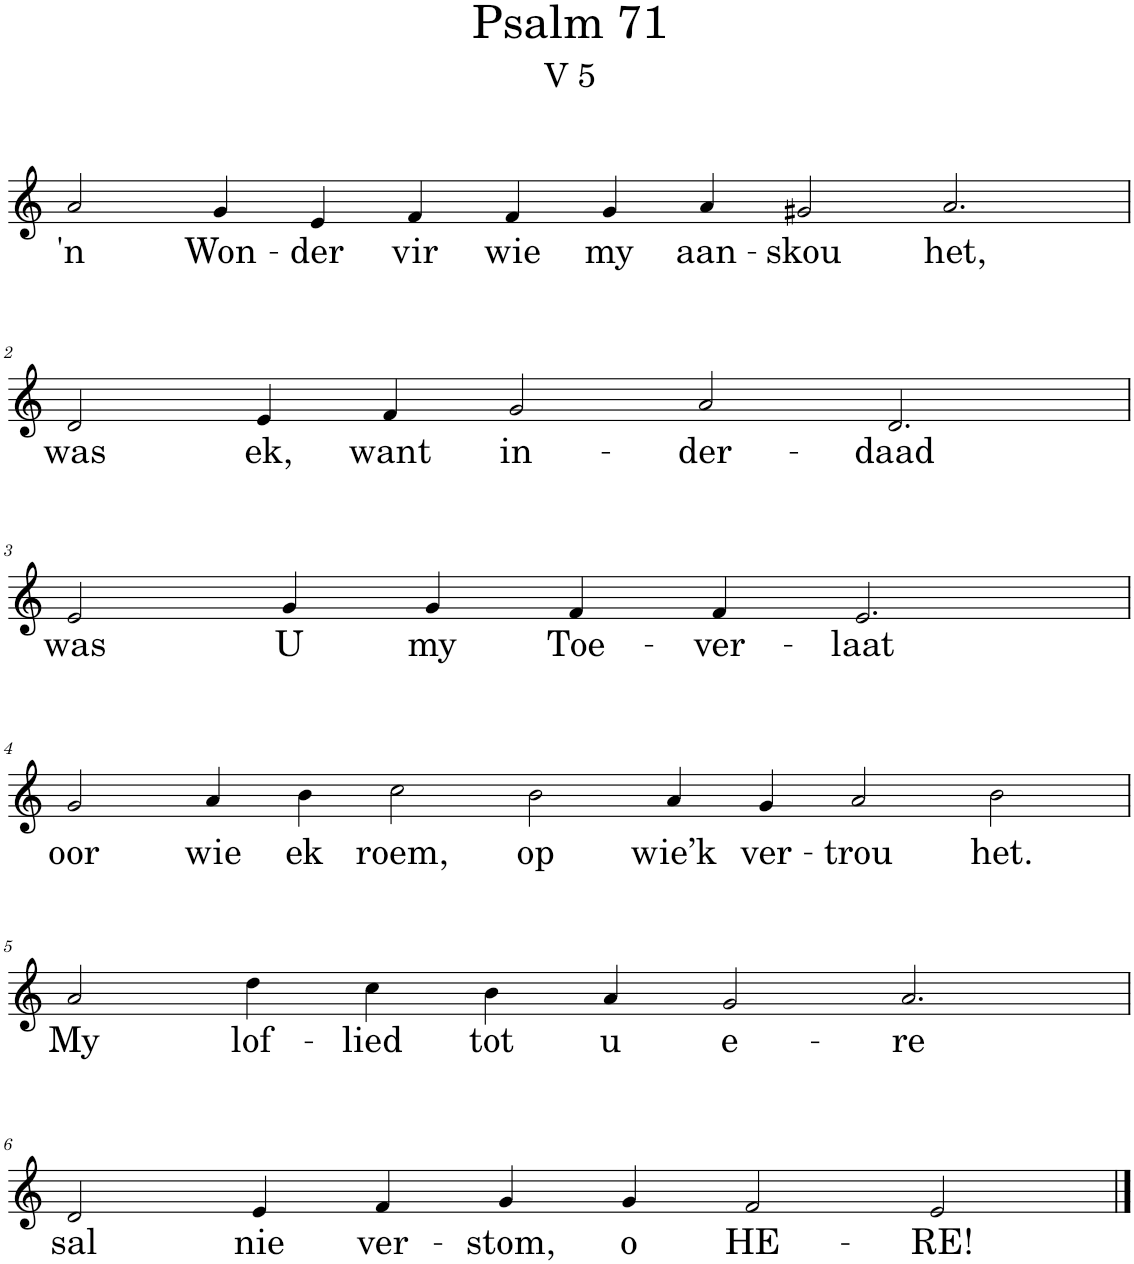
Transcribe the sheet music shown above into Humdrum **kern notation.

**kern	**text
*part1	*part1
*staff1	*staff1
*I"Pipe Organ	*
*I'Org.	*
*clefG2	*
*k[]	*
*M14/4	*
=1	=1
!	!LO:LY:b
2a/	'n
!	!LO:LY:b
4g/	Won-
!	!LO:LY:b
4e/	-der
!	!LO:LY:b
4f/	vir
!	!LO:LY:b
4f/	wie
!	!LO:LY:b
4g/	my
!	!LO:LY:b
4a/	aan-
!	!LO:LY:b
2g#X/	-skou
!	!LO:LY:b
2.a/	het,
!!LO:LB:g=z
=2	=2
*M12/4	*
!	!LO:LY:b
2d/	was
!	!LO:LY:b
4e/	ek,
!	!LO:LY:b
4f/	want
!	!LO:LY:b
2g/	in-
!	!LO:LY:b
2a/	-der-
!	!LO:LY:b
2.d/	-daad
!!LO:LB:g=z
=3	=3
!	!LO:LY:b
2e/	was
!	!LO:LY:b
4g/	U
!	!LO:LY:b
4g/	my
!	!LO:LY:b
4f/	Toe-
!	!LO:LY:b
4f/	-ver-
!	!LO:LY:b
2.e/	-laat
!!LO:LB:g=z
=4	=4
*M14/4	*
!	!LO:LY:b
2g/	oor
!	!LO:LY:b
4a/	wie
!	!LO:LY:b
4b\	ek
!	!LO:LY:b
2cc\	roem,
!	!LO:LY:b
2b\	op
!	!LO:LY:b
4a/	wie’k
!	!LO:LY:b
4g/	ver-
!	!LO:LY:b
2a/	-trou
!	!LO:LY:b
2b\	het.
!!LO:LB:g=z
=5	=5
!	!LO:LY:b
2a/	My
!	!LO:LY:b
4dd\	lof-
!	!LO:LY:b
4cc\	-lied
!	!LO:LY:b
4b\	tot
!	!LO:LY:b
4a/	u
!	!LO:LY:b
2g/	e-
!	!LO:LY:b
2.a/	-re
!!LO:LB:g=z
=6	=6
!	!LO:LY:b
2d/	sal
!	!LO:LY:b
4e/	nie
!	!LO:LY:b
4f/	ver-
!	!LO:LY:b
4g/	-stom,
!	!LO:LY:b
4g/	o
!	!LO:LY:b
2f/	HE-
!	!LO:LY:b
2e/	-RE!
==	==
*-	*-
